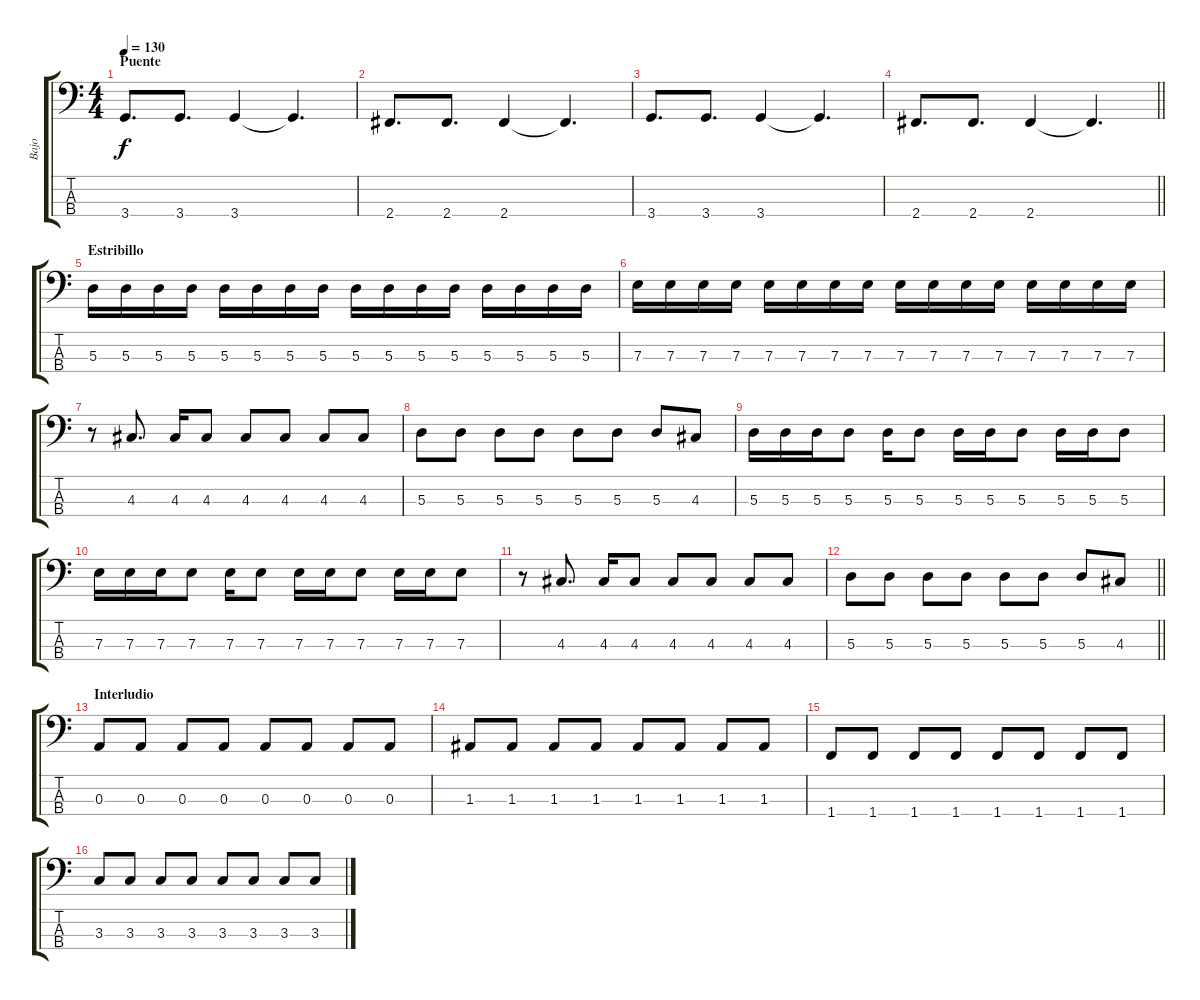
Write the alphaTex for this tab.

\track ("Bajo" "Bajo") {instrument electricbassfinger}
\staff {score tabs}
\tuning (G2 D2 A1 E1) {hide}
\ts (4 4)
\section ("" "Puente")
\tempo 130
\clef f4
\ks c
3.4.8{d dy f} 3.4.8{d} 3.4.4 3.4{t}.4{d} |
2.4.8{d} 2.4.8{d} 2.4.4 2.4{t}.4{d} |
3.4.8{d} 3.4.8{d} 3.4.4 3.4{t}.4{d} |
\barLineRight lightlight
2.4.8{d} 2.4.8{d} 2.4.4 2.4{t}.4{d} |
\section ("" "Estribillo")
5.3.16 5.3.16 5.3.16 5.3.16 5.3.16 5.3.16 5.3.16 5.3.16 5.3.16 5.3.16 5.3.16 5.3.16 5.3.16 5.3.16 5.3.16 5.3.16 |
7.3.16 7.3.16 7.3.16 7.3.16 7.3.16 7.3.16 7.3.16 7.3.16 7.3.16 7.3.16 7.3.16 7.3.16 7.3.16 7.3.16 7.3.16 7.3.16 |
r.8 4.3.8{d} 4.3.16 4.3.8 4.3.8 4.3.8 4.3.8 4.3.8 |
5.3.8 5.3.8 5.3.8 5.3.8 5.3.8 5.3.8 5.3.8 4.3.8 |
5.3.16 5.3.16 5.3.16 5.3.8 5.3.16 5.3.8 5.3.16 5.3.16 5.3.8 5.3.16 5.3.16 5.3.8 |
7.3.16 7.3.16 7.3.16 7.3.8 7.3.16 7.3.8 7.3.16 7.3.16 7.3.8 7.3.16 7.3.16 7.3.8 |
r.8 4.3.8{d} 4.3.16 4.3.8 4.3.8 4.3.8 4.3.8 4.3.8 |
\barLineRight lightlight
5.3.8 5.3.8 5.3.8 5.3.8 5.3.8 5.3.8 5.3.8 4.3.8 |
\section ("" "Interludio")
0.3.8 0.3.8 0.3.8 0.3.8 0.3.8 0.3.8 0.3.8 0.3.8 |
1.3.8 1.3.8 1.3.8 1.3.8 1.3.8 1.3.8 1.3.8 1.3.8 |
1.4.8 1.4.8 1.4.8 1.4.8 1.4.8 1.4.8 1.4.8 1.4.8 |
3.3.8 3.3.8 3.3.8 3.3.8 3.3.8 3.3.8 3.3.8 3.3.8
